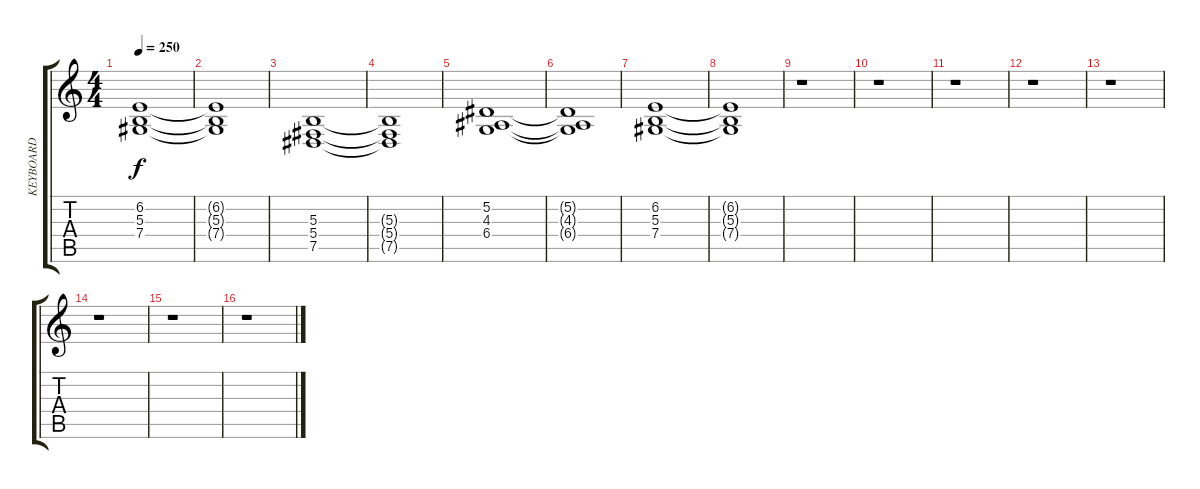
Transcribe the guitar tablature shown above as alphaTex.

\track ("KEYBOARD" "KEYBOARD") {instrument lead2sawtooth}
\staff {score tabs}
\tuning (Eb4 Bb3 Gb3 Db3 Ab2 Eb2) {hide}
\ts (4 4)
\tempo 250
\clef g2
\ks aminor
(6.2 5.3 7.4).1{dy f} |
(6.2{t} 5.3{t} 7.4{t}).1 |
(5.3 5.4 7.5).1 |
(5.3{t} 5.4{t} 7.5{t}).1 |
(5.2 4.3 6.4).1 |
(5.2{t} 4.3{t} 6.4{t}).1 |
(6.2 5.3 7.4).1 |
(6.2{t} 5.3{t} 7.4{t}).1 |
r.1 |
r.1 |
r.1 |
r.1 |
r.1 |
r.1 |
r.1 |
r.1
